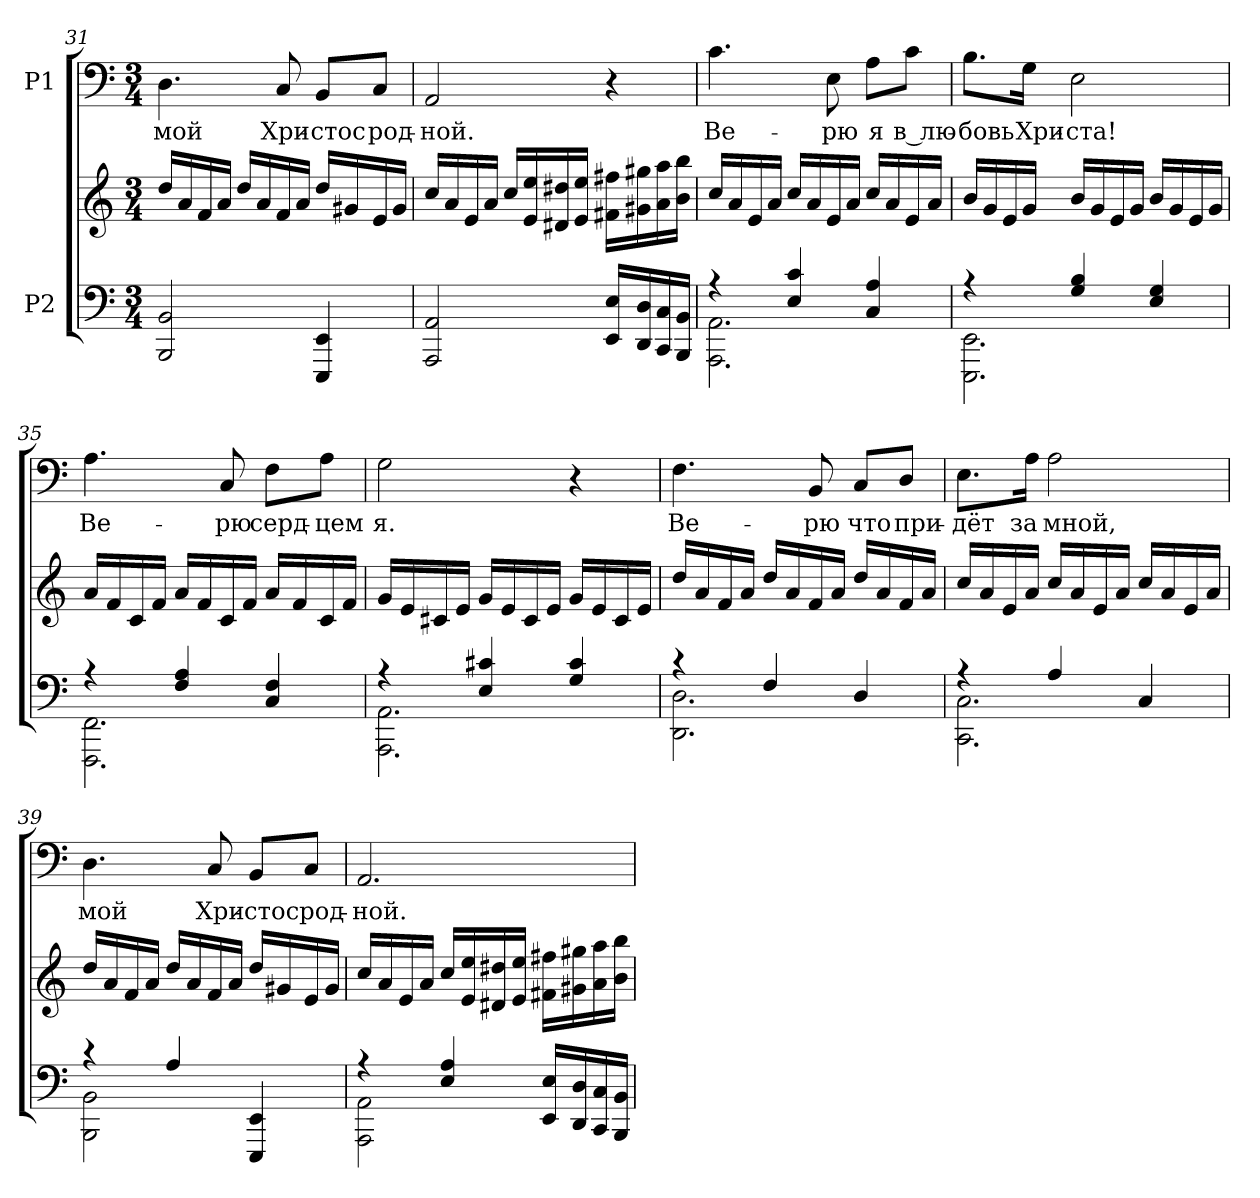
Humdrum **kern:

**kern	**kern	**kern	**text
*part2	*part2	*part1	*part1
*staff3	*staff2	*staff1	*staff1
*I"P2	*	*I"P1	*
!!LO:LB:g=z
*clefF4	*clefG2	*clefF4	*
*k[]	*k[]	*k[]	*
*a:	*a:	*a:	*
*M3/4	*M3/4	*M3/4	*
=31	=31	=31	=31
!	!	!	!LO:LY:b:color=#000000
2BBBi/ 2BBi	16ddi/LL	4.Di\	мой
.	16ai/	.	.
.	16fi/	.	.
.	16ai/JJ	.	.
.	16ddi/LL	.	.
.	16ai/	.	.
!	!	!	!LO:LY:b:color=#000000
.	16fi/	8Ci/	Хри-
.	16ai/JJ	.	.
!	!	!	!LO:LY:b:color=#000000
4EEEi/ 4EEi	16ddi/LL	8BBi/L	-стос
.	16g#Xi/	.	.
!	!	!	!LO:LY:b:color=#000000
.	16ei/	8Ci/J	род-
.	16g#i/JJ	.	.
=32	=32	=32	=32
!	!	!	!LO:LY:b:color=#000000
2AAAi/ 2AAi	16cci/LL	2AAi/	-ной.
.	16ai/	.	.
.	16ei/	.	.
.	16ai/JJ	.	.
.	16cci/LL	.	.
.	16ei/ 16eei	.	.
.	16d#Xi/ 16dd#Xi	.	.
.	16ei/ 16eeiJJ	.	.
16EEi/ 16EiLL	16f#Xi\ 16ff#XiLL	4r	.
16DDi/ 16Di	16g#Xi\ 16gg#Xi	.	.
16CCi/ 16Ci	16ai\ 16aai	.	.
16BBBi/ 16BBiJJ	16bi\ 16bbiJJ	.	.
=33	=33	=33	=33
*^	*	*	*
!	!	!	!	!LO:LY:b:color=#000000
4r	2.AAAi\ 2.AAi	16cci/LL	4.ci\	Ве-
.	.	16ai/	.	.
.	.	16ei/	.	.
.	.	16ai/JJ	.	.
4Ei/ 4ci	.	16cci/LL	.	.
.	.	16ai/	.	.
!	!	!	!	!LO:LY:b:color=#000000
.	.	16ei/	8Ei\	-рю
.	.	16ai/JJ	.	.
!	!	!	!	!LO:LY:b:color=#000000
4Ci/ 4Ai	.	16cci/LL	8Ai\L	я
.	.	16ai/	.	.
!	!	!	!	!LO:LY:b:color=#000000
.	.	16ei/	8ci\J	в лю-
.	.	16ai/JJ	.	.
!!LO:PB:g=z
=34	=34	=34	=34	=34
!	!	!	!	!LO:LY:b:color=#000000
4r	2.EEEi\ 2.EEi	16bi/LL	8.Bi\L	-бовь
.	.	16gi/	.	.
.	.	16ei/	.	.
!	!	!	!	!LO:LY:b:color=#000000
.	.	16gi/JJ	16Gi\Jk	Хри-
!	!	!	!	!LO:LY:b:color=#000000
4Gi/ 4Bi	.	16bi/LL	2Ei\	-ста!
.	.	16gi/	.	.
.	.	16ei/	.	.
.	.	16gi/JJ	.	.
4Ei/ 4Gi	.	16bi/LL	.	.
.	.	16gi/	.	.
.	.	16ei/	.	.
.	.	16gi/JJ	.	.
=35	=35	=35	=35	=35
!	!	!	!	!LO:LY:b:color=#000000
4r	2.FFFi\ 2.FFi	16ai/LL	4.Ai\	Ве-
.	.	16fi/	.	.
.	.	16ci/	.	.
.	.	16fi/JJ	.	.
4Fi/ 4Ai	.	16ai/LL	.	.
.	.	16fi/	.	.
!	!	!	!	!LO:LY:b:color=#000000
.	.	16ci/	8Ci/	-рю
.	.	16fi/JJ	.	.
!	!	!	!	!LO:LY:b:color=#000000
4Ci/ 4Fi	.	16ai/LL	8Fi\L	серд-
.	.	16fi/	.	.
!	!	!	!	!LO:LY:b:color=#000000
.	.	16ci/	8Ai\J	-цем
.	.	16fi/JJ	.	.
=36	=36	=36	=36	=36
!	!	!	!	!LO:LY:b:color=#000000
4r	2.AAAi\ 2.AAi	16gi/LL	2Gi\	я.
.	.	16ei/	.	.
.	.	16c#Xi/	.	.
.	.	16ei/JJ	.	.
4Ei/ 4c#Xi	.	16gi/LL	.	.
.	.	16ei/	.	.
.	.	16c#i/	.	.
.	.	16ei/JJ	.	.
4Gi/ 4c#i	.	16gi/LL	4r	.
.	.	16ei/	.	.
.	.	16c#i/	.	.
.	.	16ei/JJ	.	.
!!LO:LB:g=z
=37	=37	=37	=37	=37
!	!	!	!	!LO:LY:b:color=#000000
4r	2.DDi\ 2.Di	16ddi/LL	4.Fi\	Ве-
.	.	16ai/	.	.
.	.	16fi/	.	.
.	.	16ai/JJ	.	.
4Fi/	.	16ddi/LL	.	.
.	.	16ai/	.	.
!	!	!	!	!LO:LY:b:color=#000000
.	.	16fi/	8BBi/	-рю
.	.	16ai/JJ	.	.
!	!	!	!	!LO:LY:b:color=#000000
4Di/	.	16ddi/LL	8Ci/L	что
.	.	16ai/	.	.
!	!	!	!	!LO:LY:b:color=#000000
.	.	16fi/	8Di/J	при-
.	.	16ai/JJ	.	.
=38	=38	=38	=38	=38
!	!	!	!	!LO:LY:b:color=#000000
4r	2.CCi\ 2.Ci	16cci/LL	8.Ei\L	-дёт
.	.	16ai/	.	.
.	.	16ei/	.	.
!	!	!	!	!LO:LY:b:color=#000000
.	.	16ai/JJ	16Ai\Jk	за
!	!	!	!	!LO:LY:b:color=#000000
4Ai/	.	16cci/LL	2Ai\	мной,
.	.	16ai/	.	.
.	.	16ei/	.	.
.	.	16ai/JJ	.	.
4Ci/	.	16cci/LL	.	.
.	.	16ai/	.	.
.	.	16ei/	.	.
.	.	16ai/JJ	.	.
=39	=39	=39	=39	=39
!	!	!	!	!LO:LY:b:color=#000000
4r	2BBBi\ 2BBi	16ddi/LL	4.Di\	мой
.	.	16ai/	.	.
.	.	16fi/	.	.
.	.	16ai/JJ	.	.
4Ai/	.	16ddi/LL	.	.
.	.	16ai/	.	.
!	!	!	!	!LO:LY:b:color=#000000
.	.	16fi/	8Ci/	Хри-
.	.	16ai/JJ	.	.
!	!	!	!	!LO:LY:b:color=#000000
4EEEi/ 4EEi	4ryy	16ddi/LL	8BBi/L	-стос
.	.	16g#Xi/	.	.
!	!	!	!	!LO:LY:b:color=#000000
.	.	16ei/	8Ci/J	род-
.	.	16g#i/JJ	.	.
!!LO:LB:g=z
=40	=40	=40	=40	=40
!	!	!	!	!LO:LY:b:color=#000000
4r	2AAAi\ 2AAi	16cci/LL	2.AAi/	-ной.
.	.	16ai/	.	.
.	.	16ei/	.	.
.	.	16ai/JJ	.	.
4Ei/ 4Ai	.	16cci/LL	.	.
.	.	16ei/ 16eei	.	.
.	.	16d#Xi/ 16dd#Xi	.	.
.	.	16ei/ 16eeiJJ	.	.
16EEi/ 16EiLL	4ryy	16f#Xi\ 16ff#XiLL	.	.
16DDi/ 16Di	.	16g#Xi\ 16gg#Xi	.	.
16CCi/ 16Ci	.	16ai\ 16aai	.	.
16BBBi/ 16BBiJJ	.	16bi\ 16bbiJJ	.	.
*v	*v	*	*	*
=	=	=	=
*-	*-	*-	*-
